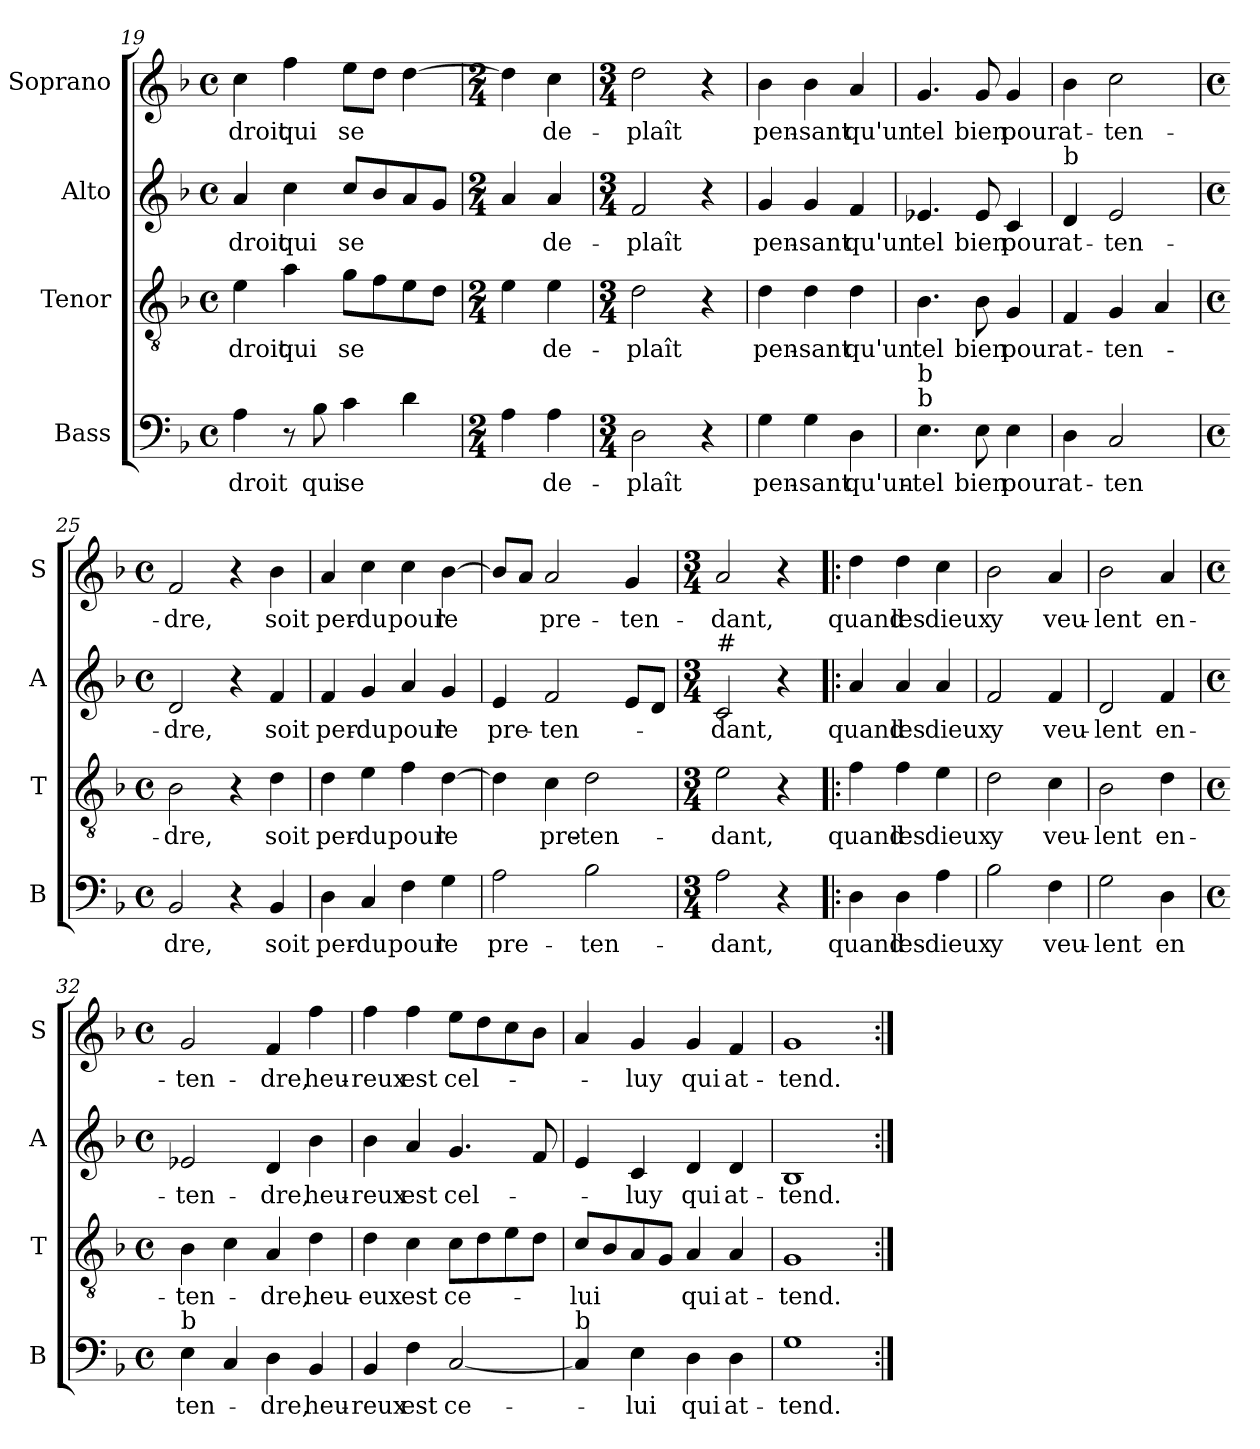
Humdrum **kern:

**kern	**text	**kern	**text	**kern	**text	**kern	**text
*part4	*part4	*part3	*part3	*part2	*part2	*part1	*part1
*staff4	*staff4	*staff3	*staff3	*staff2	*staff2	*staff1	*staff1
*I"Bass	*	*I"Tenor	*	*I"Alto	*	*I"Soprano	*
*I'B	*	*I'T	*	*I'A	*	*I'S	*
*clefF4	*	*clefGv2	*	*clefG2	*	*clefG2	*
*k[b-]	*	*k[b-]	*	*k[b-]	*	*k[b-]	*
*F:	*	*F:	*	*F:	*	*F:	*
*M4/4	*	*M4/4	*	*M4/4	*	*M4/4	*
*met(c)	*	*met(c)	*	*met(c)	*	*met(c)	*
=19	=19	=19	=19	=19	=19	=19	=19
!	!LO:LY:b	!	!LO:LY:b	!	!LO:LY:b	!	!LO:LY:b
4A\	droit	4e\	-droit	4a/	-droit	4cc\	-droit
!	!	!	!LO:LY:b	!	!LO:LY:b	!	!LO:LY:b
8r	.	4a\	qui	4cc\	qui	4ff\	qui
!	!LO:LY:b	!	!	!	!	!	!
8B-\	qui	.	.	.	.	.	.
!	!LO:LY:b	!	!LO:LY:b	!	!LO:LY:b	!	!LO:LY:b
4c\	se	8g\L	se	8cc/L	se	8ee\L	se
.	.	8f\	.	8b-/	.	8dd\J	.
4d\	.	8e\	.	8a/	.	[4dd\	.
.	.	8d\J	.	8g/J	.	.	.
=20	=20	=20	=20	=20	=20	=20	=20
*M2/4	*	*M2/4	*	*M2/4	*	*M2/4	*
4A\	.	4e\	.	4a/	.	4dd\]	.
!	!LO:LY:b	!	!LO:LY:b	!	!LO:LY:b	!	!LO:LY:b
4A\	de-	4e\	de-	4a/	de-	4cc\	de-
!!LO:LB:g=z
=21	=21	=21	=21	=21	=21	=21	=21
*M3/4	*	*M3/4	*	*M3/4	*	*M3/4	*
!	!LO:LY:b	!	!LO:LY:b	!	!LO:LY:b	!	!LO:LY:b
2D\	-plaît	2d\	-plaît	2f/	-plaît	2dd\	-plaît
4r	.	4r	.	4r	.	4r	.
=22	=22	=22	=22	=22	=22	=22	=22
!	!LO:LY:b	!	!LO:LY:b	!	!LO:LY:b	!	!LO:LY:b
4G\	pen-	4d\	pen-	4g/	pen-	4b-\	pen-
!	!LO:LY:b	!	!LO:LY:b	!	!LO:LY:b	!	!LO:LY:b
4G\	-sant	4d\	-sant	4g/	-sant	4b-\	-sant
!	!LO:LY:b	!	!LO:LY:b	!	!LO:LY:b	!	!LO:LY:b
4D\	qu'un-	4d\	qu'un	4f/	qu'un	4a/	qu'un
=23	=23	=23	=23	=23	=23	=23	=23
!LO:TX:a:t=b	!	!	!	!	!	!	!
!LO:TX:a:t=b	!	!	!	!	!	!	!
!	!LO:LY:b	!	!LO:LY:b	!	!LO:LY:b	!	!LO:LY:b
4.E\	-tel	4.B-\	tel	4.e-X/	tel	4.g/	tel
!	!LO:LY:b	!	!LO:LY:b	!	!LO:LY:b	!	!LO:LY:b
8E\	bien	8B-\	bien	8e-/	bien	8g/	bien
!	!LO:LY:b	!	!LO:LY:b	!	!LO:LY:b	!	!LO:LY:b
4E\	pour	4G/	pour	4c/	pour	4g/	pour
=24	=24	=24	=24	=24	=24	=24	=24
!	!	!	!	!LO:TX:a:t=b	!	!	!
!	!LO:LY:b	!	!LO:LY:b	!	!LO:LY:b	!	!LO:LY:b
4D\	at-	4F/	at-	4d/	at-	4b-\	at-
!	!LO:LY:b	!	!LO:LY:b	!	!LO:LY:b	!	!LO:LY:b
2C/	-ten	4G/	-ten-	2e/	-ten-	2cc\	-ten-
.	.	4A/	.	.	.	.	.
=25	=25	=25	=25	=25	=25	=25	=25
*M4/4	*	*M4/4	*	*M4/4	*	*M4/4	*
*met(c)	*	*met(c)	*	*met(c)	*	*met(c)	*
!	!LO:LY:b	!	!LO:LY:b	!	!LO:LY:b	!	!LO:LY:b
2BB-/	dre,	2B-\	-dre,	2d/	-dre,	2f/	-dre,
4r	.	4r	.	4r	.	4r	.
!	!LO:LY:b	!	!LO:LY:b	!	!LO:LY:b	!	!LO:LY:b
4BB-/	soit	4d\	soit	4f/	soit	4b-\	soit
!!LO:LB:g=z
=26	=26	=26	=26	=26	=26	=26	=26
!	!LO:LY:b	!	!LO:LY:b	!	!LO:LY:b	!	!LO:LY:b
4D\	per-	4d\	per-	4f/	per-	4a/	per-
!	!LO:LY:b	!	!LO:LY:b	!	!LO:LY:b	!	!LO:LY:b
4C/	-du	4e\	-du	4g/	-du	4cc\	-du
!	!LO:LY:b	!	!LO:LY:b	!	!LO:LY:b	!	!LO:LY:b
4F\	pour	4f\	pour	4a/	pour	4cc\	pour
!	!LO:LY:b	!	!LO:LY:b	!	!LO:LY:b	!	!LO:LY:b
4G\	le	[4d\	le	4g/	le	[4b-\	le
=27	=27	=27	=27	=27	=27	=27	=27
!	!LO:LY:b	!	!	!	!LO:LY:b	!	!
2A\	pre-	4d\]	.	4e/	pre-	8b-/L]	.
.	.	.	.	.	.	8a/J	.
!	!	!	!LO:LY:b	!	!LO:LY:b	!	!LO:LY:b
.	.	4c\	pre-	2f/	-ten-	2a/	pre-
!	!LO:LY:b	!	!LO:LY:b	!	!	!	!
2B-\	-ten-	2d\	-ten-	.	.	.	.
!	!	!	!	!	!	!	!LO:LY:b
.	.	.	.	8e/L	.	4g/	-ten-
.	.	.	.	8d/J	.	.	.
=28	=28	=28	=28	=28	=28	=28	=28
*M3/4	*	*M3/4	*	*M3/4	*	*M3/4	*
!	!	!	!	!LO:TX:a:t=#	!	!	!
!	!LO:LY:b	!	!LO:LY:b	!	!LO:LY:b	!	!LO:LY:b
2A\	-dant,	2e\	-dant,	2c/	-dant,	2a/	-dant,
4r	.	4r	.	4r	.	4r	.
=29!|:	=29!|:	=29!|:	=29!|:	=29!|:	=29!|:	=29!|:	=29!|:
!	!LO:LY:b	!	!LO:LY:b	!	!LO:LY:b	!	!LO:LY:b
4D\	quand	4f\	quand	4a/	quand	4dd\	quand
!	!LO:LY:b	!	!LO:LY:b	!	!LO:LY:b	!	!LO:LY:b
4D\	les	4f\	les	4a/	les	4dd\	les
!	!LO:LY:b	!	!LO:LY:b	!	!LO:LY:b	!	!LO:LY:b
4A\	dieux	4e\	dieux	4a/	dieux	4cc\	dieux
=30	=30	=30	=30	=30	=30	=30	=30
!	!LO:LY:b	!	!LO:LY:b	!	!LO:LY:b	!	!LO:LY:b
2B-\	y	2d\	y	2f/	y	2b-\	y
!	!LO:LY:b	!	!LO:LY:b	!	!LO:LY:b	!	!LO:LY:b
4F\	veu-	4c\	veu-	4f/	veu-	4a/	veu-
!!LO:PB:g=z
=31	=31	=31	=31	=31	=31	=31	=31
!	!LO:LY:b	!	!LO:LY:b	!	!LO:LY:b	!	!LO:LY:b
2G\	-lent	2B-\	-lent	2d/	-lent	2b-\	-lent
!	!LO:LY:b	!	!LO:LY:b	!	!LO:LY:b	!	!LO:LY:b
4D\	en	4d\	en-	4f/	en-	4a/	en-
=32	=32	=32	=32	=32	=32	=32	=32
*M4/4	*	*M4/4	*	*M4/4	*	*M4/4	*
*met(c)	*	*met(c)	*	*met(c)	*	*met(c)	*
!LO:TX:a:t=b	!	!	!	!	!	!	!
!	!LO:LY:b	!	!LO:LY:b	!	!LO:LY:b	!	!LO:LY:b
4E\	ten-	4B-\	-ten-	2e-X/	-ten-	2g/	-ten-
4C/	.	4c\	.	.	.	.	.
!	!LO:LY:b	!	!LO:LY:b	!	!LO:LY:b	!	!LO:LY:b
4D\	-dre,	4A/	-dre,	4d/	-dre,	4f/	-dre,
!	!LO:LY:b	!	!LO:LY:b	!	!LO:LY:b	!	!LO:LY:b
4BB-/	heu-	4d\	heu-	4b-\	heu-	4ff\	heu-
=33	=33	=33	=33	=33	=33	=33	=33
!	!LO:LY:b	!	!LO:LY:b	!	!LO:LY:b	!	!LO:LY:b
4BB-/	-reux	4d\	-eux	4b-\	-reux	4ff\	-reux
!	!LO:LY:b	!	!LO:LY:b	!	!LO:LY:b	!	!LO:LY:b
4F\	est	4c\	est	4a/	est	4ff\	est
!	!LO:LY:b	!	!LO:LY:b	!	!LO:LY:b	!	!LO:LY:b
[2C/	ce-	8c\L	ce-	4.g/	cel-	8ee\L	cel-
.	.	8d\	.	.	.	8dd\	.
.	.	8e\	.	.	.	8cc\	.
.	.	8d\J	.	8f/	.	8b-\J	.
=34	=34	=34	=34	=34	=34	=34	=34
!LO:TX:a:t=b	!	!	!	!	!	!	!
!	!	!	!LO:LY:b	!	!	!	!
4C/]	.	8c/L	-lui	4e/	.	4a/	.
.	.	8B-/	.	.	.	.	.
!	!LO:LY:b	!	!	!	!LO:LY:b	!	!LO:LY:b
4E\	-lui	8A/	.	4c/	-luy	4g/	-luy
.	.	8G/J	.	.	.	.	.
!	!LO:LY:b	!	!LO:LY:b	!	!LO:LY:b	!	!LO:LY:b
4D\	qui	4A/	qui	4d/	qui	4g/	qui
!	!LO:LY:b	!	!LO:LY:b	!	!LO:LY:b	!	!LO:LY:b
4D\	at-	4A/	at-	4d/	at-	4f/	at-
=35	=35	=35	=35	=35	=35	=35	=35
!	!LO:LY:b	!	!LO:LY:b	!	!LO:LY:b	!	!LO:LY:b
1G	-tend.	1G	-tend.	1B-	-tend.	1g	-tend.
=:|!	=:|!	=:|!	=:|!	=:|!	=:|!	=:|!	=:|!
*-	*-	*-	*-	*-	*-	*-	*-
